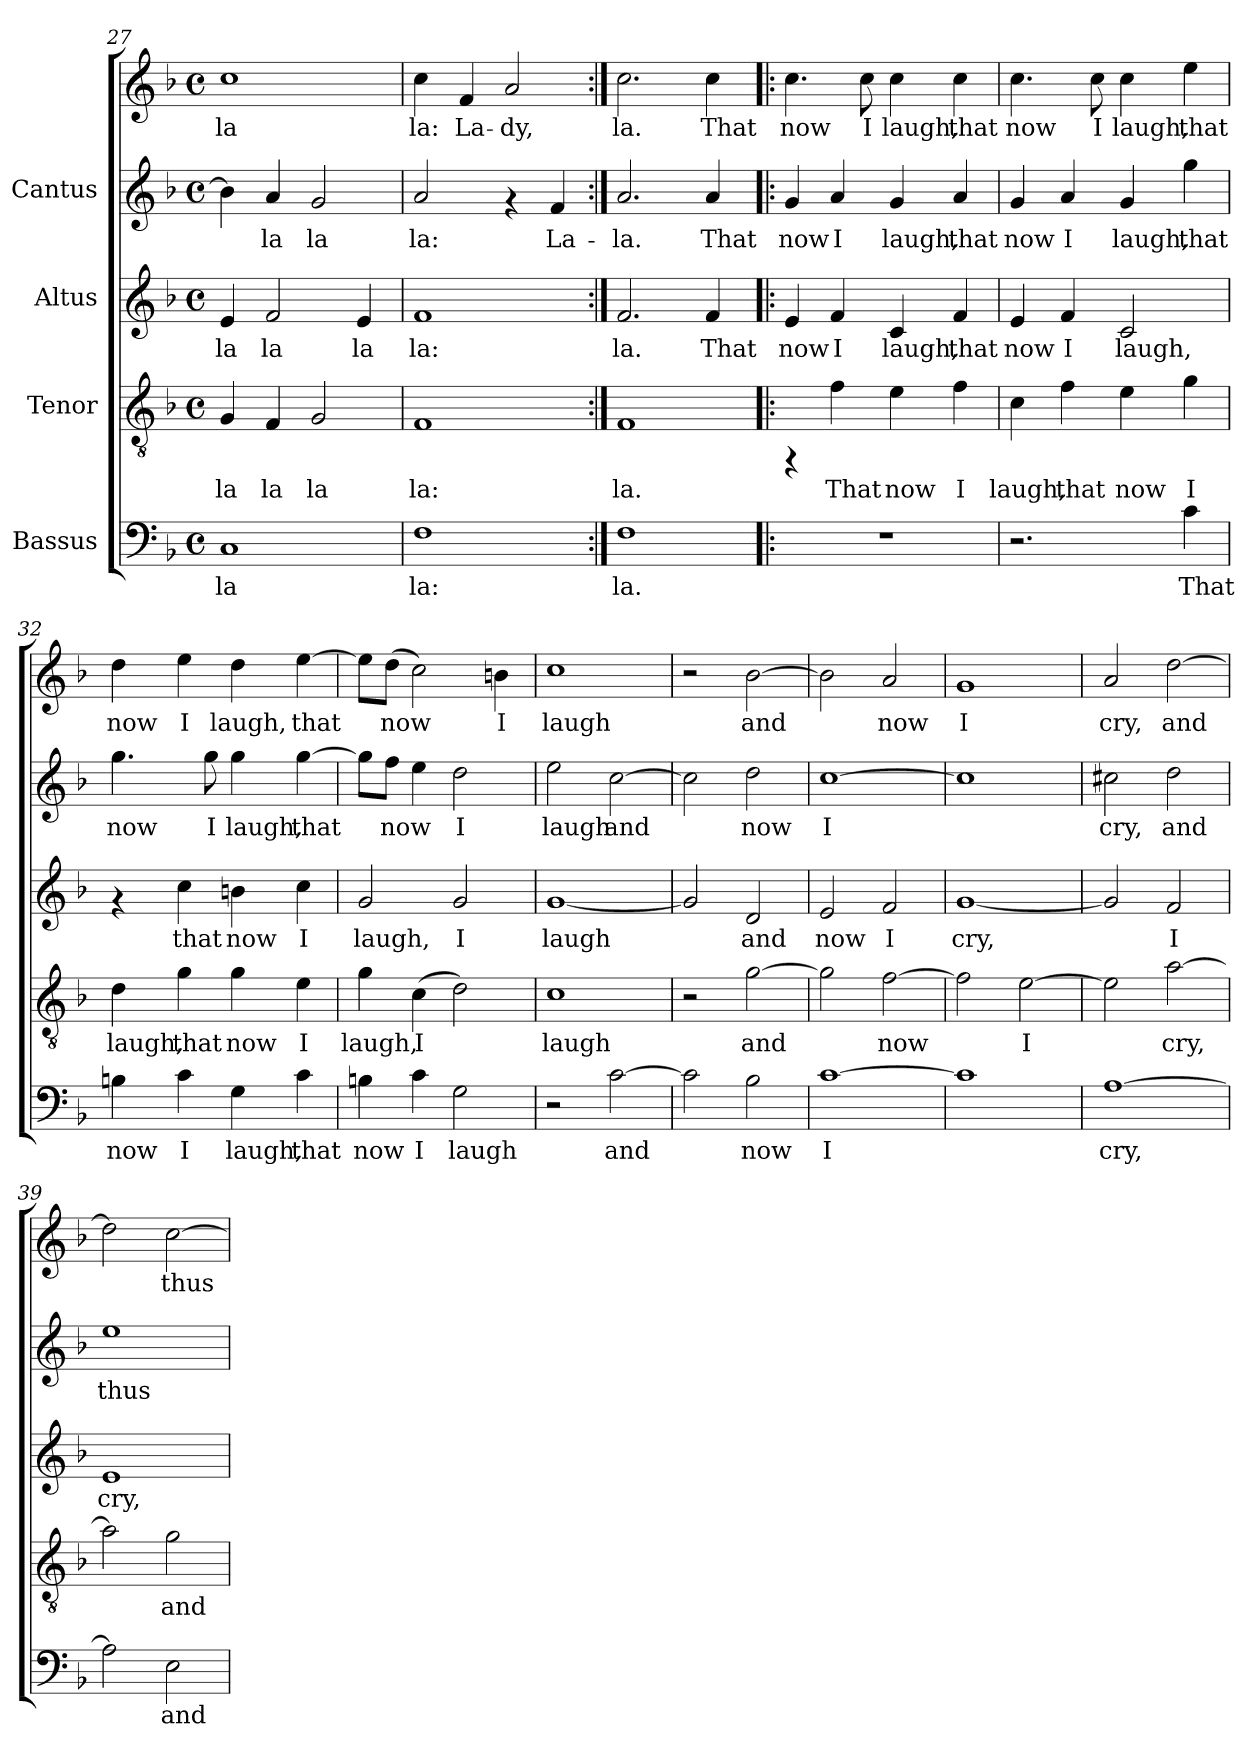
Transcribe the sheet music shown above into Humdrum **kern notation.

**kern	**text	**kern	**text	**kern	**text	**kern	**text	**kern	**text
*part4	*part4	*part3	*part3	*part2	*part2	*part1	*part1	*part1	*part1
*staff5	*staff5	*staff4	*staff4	*staff3	*staff3	*staff2	*staff2	*staff1	*staff1
*I"Bassus	*	*I"Tenor	*	*I"Altus	*	*I"Cantus	*	*	*
!!LO:LB:g=z
*clefF4	*	*clefGv2	*	*clefG2	*	*clefG2	*	*clefG2	*
*k[b-]	*	*k[b-]	*	*k[b-]	*	*k[b-]	*	*k[b-]	*
*F:	*	*F:	*	*F:	*	*F:	*	*F:	*
*M4/4	*	*M4/4	*	*M4/4	*	*M4/4	*	*M4/4	*
*met(c)	*	*met(c)	*	*met(c)	*	*met(c)	*	*met(c)	*
=27	=27	=27	=27	=27	=27	=27	=27	=27	=27
!	!LO:LY:b:cj	!	!LO:LY:b:cj	!	!LO:LY:b:cj	!	!LO:LY:b:cj	!	!LO:LY:b:cj
1C	la	4G/	la	4e/	la	4b-\]	.	1cc	la
!	!	!	!LO:LY:b:cj	!	!LO:LY:b:cj	!	!LO:LY:b:cj	!	!
.	.	4F/	la	2f/	la	4a/	la	.	.
!	!	!	!LO:LY:b:cj	!	!	!	!LO:LY:b:cj	!	!
.	.	2G/	la	.	.	2g/	la	.	.
!	!	!	!	!	!LO:LY:b:cj	!	!	!	!
.	.	.	.	4e/	la	.	.	.	.
=28	=28	=28	=28	=28	=28	=28	=28	=28	=28
!	!LO:LY:b:cj	!	!LO:LY:b:cj	!	!LO:LY:b:cj	!	!LO:LY:b:cj	!	!LO:LY:b:cj
1F	la:	1F	la:	1f	la:	2a/	la:	4cc\	la:
!	!	!	!	!	!	!	!	!	!LO:LY:b:cj
.	.	.	.	.	.	.	.	4f/	La-
!	!	!	!	!	!	!	!	!	!LO:LY:b:cj
.	.	.	.	.	.	4rf	.	2a/	-dy,
!	!	!	!	!	!	!	!LO:LY:b:cj	!	!
.	.	.	.	.	.	4f/	La-	.	.
=29:|!	=29:|!	=29:|!	=29:|!	=29:|!	=29:|!	=29:|!	=29:|!	=29:|!	=29:|!
!	!LO:LY:b:cj	!	!LO:LY:b:cj	!	!LO:LY:b:cj	!	!LO:LY:b:cj	!	!LO:LY:b:cj
1F	la.	1F	la.	2.f/	la.	2.a/	la.	2.cc\	-la.
!	!	!	!	!	!LO:LY:b:cj	!	!LO:LY:b:cj	!	!LO:LY:b:cj
.	.	.	.	4f/	That	4a/	That	4cc\	That
=30!|:	=30!|:	=30!|:	=30!|:	=30!|:	=30!|:	=30!|:	=30!|:	=30!|:	=30!|:
!	!	!	!	!	!LO:LY:b:cj	!	!LO:LY:b:cj	!	!LO:LY:b:cj
1r	.	4rFF	.	4e/	now	4g/	now	4.cc\	now
!	!	!	!LO:LY:b:cj	!	!LO:LY:b:cj	!	!LO:LY:b:cj	!	!
.	.	4f\	That	4f/	I	4a/	I	.	.
!	!	!	!	!	!	!	!	!	!LO:LY:b:cj
.	.	.	.	.	.	.	.	8cc\	I
!	!	!	!LO:LY:b:cj	!	!LO:LY:b:cj	!	!LO:LY:b:cj	!	!LO:LY:b:cj
.	.	4e\	now	4c/	laugh,	4g/	laugh,	4cc\	laugh,
!	!	!	!LO:LY:b:cj	!	!LO:LY:b:cj	!	!LO:LY:b:cj	!	!LO:LY:b:cj
.	.	4f\	I	4f/	that	4a/	that	4cc\	that
=31	=31	=31	=31	=31	=31	=31	=31	=31	=31
!	!	!	!LO:LY:b:cj	!	!LO:LY:b:cj	!	!LO:LY:b:cj	!	!LO:LY:b:cj
2.r	.	4c\	laugh,	4e/	now	4g/	now	4.cc\	now
!	!	!	!LO:LY:b:cj	!	!LO:LY:b:cj	!	!LO:LY:b:cj	!	!
.	.	4f\	that	4f/	I	4a/	I	.	.
!	!	!	!	!	!	!	!	!	!LO:LY:b:cj
.	.	.	.	.	.	.	.	8cc\	I
!	!	!	!LO:LY:b:cj	!	!LO:LY:b:cj	!	!LO:LY:b:cj	!	!LO:LY:b:cj
.	.	4e\	now	2c/	laugh,	4g/	laugh,	4cc\	laugh,
!	!LO:LY:b:cj	!	!LO:LY:b:cj	!	!	!	!LO:LY:b:cj	!	!LO:LY:b:cj
4c\	That	4g\	I	.	.	4gg\	that	4ee\	that
!!LO:PB:g=z
=32	=32	=32	=32	=32	=32	=32	=32	=32	=32
!	!LO:LY:b:cj	!	!LO:LY:b:cj	!	!	!	!LO:LY:b:cj	!	!LO:LY:b:cj
4Bn\	now	4d\	laugh,	4rf	.	4.gg\	now	4dd\	now
!	!LO:LY:b:cj	!	!LO:LY:b:cj	!	!LO:LY:b:cj	!	!	!	!LO:LY:b:cj
4c\	I	4g\	that	4cc\	that	.	.	4ee\	I
!	!	!	!	!	!	!	!LO:LY:b:cj	!	!
.	.	.	.	.	.	8gg\	I	.	.
!	!LO:LY:b:cj	!	!LO:LY:b:cj	!	!LO:LY:b:cj	!	!LO:LY:b:cj	!	!LO:LY:b:cj
4G\	laugh,	4g\	now	4bn\	now	4gg\	laugh,	4dd\	laugh,
!	!LO:LY:b:cj	!	!LO:LY:b:cj	!	!LO:LY:b:cj	!	!LO:LY:b:cj	!	!LO:LY:b:cj
4c\	that	4e\	I	4cc\	I	[>4gg\	that	[>4ee\	that
=33	=33	=33	=33	=33	=33	=33	=33	=33	=33
!	!LO:LY:b:cj	!	!LO:LY:b:cj	!	!LO:LY:b:cj	!	!LO:LY:b:cj	!	!LO:LY:b:cj
4Bn\	now	4g\	laugh,	2g/	laugh,	8gg\L]	.	8ee\L]	.
!	!	!	!	!	!	!	!LO:LY:b:cj	!	!LO:LY:b:cj
.	.	.	.	.	.	8ff\J	now	(>8dd\J	now
!	!LO:LY:b:cj	!	!LO:LY:b:cj	!	!	!	!LO:LY:b:cj	!	!LO:LY:b:cj
4c\	I	(>4c\	I	.	.	4ee\	.	2cc\)	.
!	!LO:LY:b:cj	!	!LO:LY:b:cj	!	!LO:LY:b:cj	!	!LO:LY:b:cj	!	!
2G\	laugh	2d\)	.	2g/	I	2dd\	I	.	.
!	!	!	!	!	!	!	!	!	!LO:LY:b:cj
.	.	.	.	.	.	.	.	4bn\	I
=34	=34	=34	=34	=34	=34	=34	=34	=34	=34
!	!	!	!LO:LY:b:cj	!	!LO:LY:b:cj	!	!LO:LY:b:cj	!	!LO:LY:b:cj
2r	.	1c	laugh	[<1g	laugh	2ee\	laugh	1cc	laugh
!	!LO:LY:b:cj	!	!	!	!	!	!LO:LY:b:cj	!	!
[>2c\	and	.	.	.	.	[>2cc\	and	.	.
=35	=35	=35	=35	=35	=35	=35	=35	=35	=35
!	!LO:LY:b:cj	!	!	!	!LO:LY:b:cj	!	!LO:LY:b:cj	!	!
2c\]	.	2r	.	2g/]	.	2cc\]	.	2r	.
!	!LO:LY:b:cj	!	!LO:LY:b:cj	!	!LO:LY:b:cj	!	!LO:LY:b:cj	!	!LO:LY:b:cj
2B-\	now	[>2g\	and	2d/	and	2dd\	now	[>2b-\	and
=36	=36	=36	=36	=36	=36	=36	=36	=36	=36
!	!LO:LY:b:cj	!	!LO:LY:b:cj	!	!LO:LY:b:cj	!	!LO:LY:b:cj	!	!LO:LY:b:cj
[>1c	I	2g\]	.	2e/	now	[>1cc	I	2b-\]	.
!	!	!	!LO:LY:b:cj	!	!LO:LY:b:cj	!	!	!	!LO:LY:b:cj
.	.	[>2f\	now	2f/	I	.	.	2a/	now
=37	=37	=37	=37	=37	=37	=37	=37	=37	=37
!	!	!	!LO:LY:b:cj	!	!LO:LY:b:cj	!	!	!	!LO:LY:b:cj
1c]	.	2f\]	.	[<1g	cry,	1cc]	.	1g	I
!	!	!	!LO:LY:b:cj	!	!	!	!	!	!
.	.	[>2e\	I	.	.	.	.	.	.
!!LO:LB:g=z
=38	=38	=38	=38	=38	=38	=38	=38	=38	=38
!	!LO:LY:b:cj	!	!LO:LY:b:cj	!	!LO:LY:b:cj	!	!LO:LY:b:cj	!	!LO:LY:b:cj
[>1A	cry,	2e\]	.	2g/]	.	2cc#X\	cry,	2a/	cry,
!	!	!	!LO:LY:b:cj	!	!LO:LY:b:cj	!	!LO:LY:b:cj	!	!LO:LY:b:cj
.	.	[>2a\	cry,	2f/	I	2dd\	and	[>2dd\	and
=39	=39	=39	=39	=39	=39	=39	=39	=39	=39
!	!LO:LY:b:cj	!	!LO:LY:b:cj	!	!LO:LY:b:cj	!	!LO:LY:b:cj	!	!LO:LY:b:cj
2A\]	.	2a\]	.	1e	cry,	1ee	thus	2dd\]	.
!	!LO:LY:b:cj	!	!LO:LY:b:cj	!	!	!	!	!	!LO:LY:b:cj
2E\	and	2g\	and	.	.	.	.	[>2cc\	thus
=	=	=	=	=	=	=	=	=	=
*-	*-	*-	*-	*-	*-	*-	*-	*-	*-
